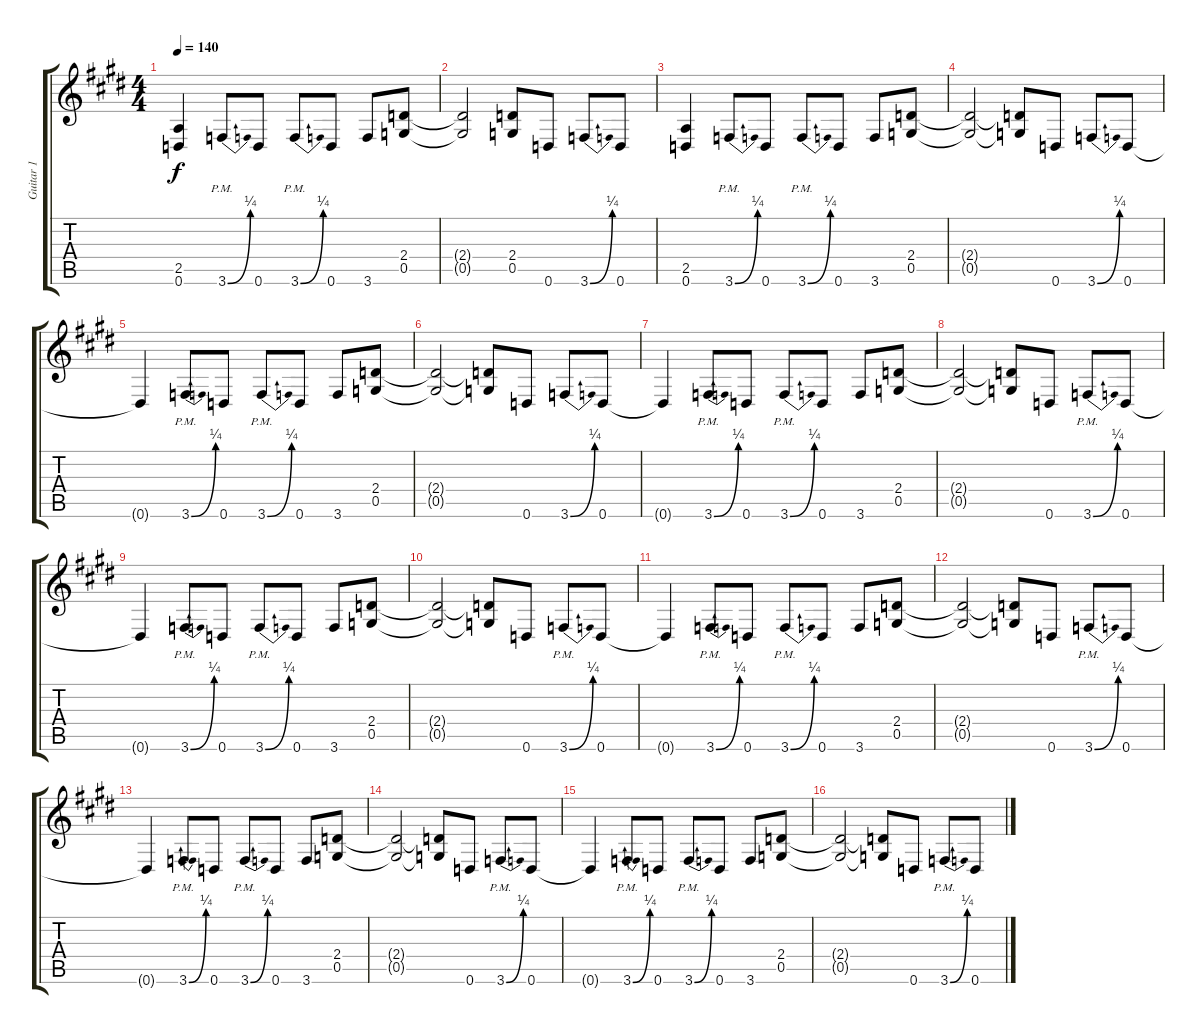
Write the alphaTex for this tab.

\track ("Guitar 1" "Guitar 1") {instrument distortionguitar}
\staff {score tabs}
\tuning (D4 A3 F3 C3 G2 D2) {hide}
\ts (4 4)
\tempo 140
\clef g2
\ks c#minor
(2.5 0.6).4{dy f} 3.6{be (bend 0 0 60 1) pm}.8 0.6.8 3.6{be (bend 0 0 60 1) pm}.8 0.6.8 3.6.8 (2.4 0.5).8 |
\ks e
(2.4{t} 0.5{t}).2 (2.4 0.5).8 0.6.8 3.6{be (bend 0 0 60 1)}.8 0.6.8 |
\ks c#minor
(2.5 0.6).4 3.6{be (bend 0 0 60 1) pm}.8 0.6.8 3.6{be (bend 0 0 60 1) pm}.8 0.6.8 3.6.8 (2.4 0.5).8 |
\ks e
(2.4{t} 0.5{t}).2 (2.4{t} 0.5{t}).8 0.6.8 3.6{be (bend 0 0 60 1)}.8 0.6.8 |
\ks c#minor
0.6{t}.4 3.6{be (bend 0 0 60 1) pm}.8 0.6.8 3.6{be (bend 0 0 60 1) pm}.8 0.6.8 3.6.8 (2.4 0.5).8 |
\ks e
(2.4{t} 0.5{t}).2 (2.4{t} 0.5{t}).8 0.6.8 3.6{be (bend 0 0 60 1)}.8 0.6.8 |
\ks c#minor
0.6{t}.4 3.6{be (bend 0 0 60 1) pm}.8 0.6.8 3.6{be (bend 0 0 60 1) pm}.8 0.6.8 3.6.8 (2.4 0.5).8 |
(2.4{t} 0.5{t}).2 (2.4{t} 0.5{t}).8 0.6.8 3.6{be (bend 0 0 60 1) pm}.8 0.6.8 |
0.6{t}.4 3.6{be (bend 0 0 60 1) pm}.8 0.6.8 3.6{be (bend 0 0 60 1) pm}.8 0.6.8 3.6.8 (2.4 0.5).8 |
(2.4{t} 0.5{t}).2 (2.4{t} 0.5{t}).8 0.6.8 3.6{be (bend 0 0 60 1) pm}.8 0.6.8 |
0.6{t}.4 3.6{be (bend 0 0 60 1) pm}.8 0.6.8 3.6{be (bend 0 0 60 1) pm}.8 0.6.8 3.6.8 (2.4 0.5).8 |
(2.4{t} 0.5{t}).2 (2.4{t} 0.5{t}).8 0.6.8 3.6{be (bend 0 0 60 1) pm}.8 0.6.8 |
0.6{t}.4 3.6{be (bend 0 0 60 1) pm}.8 0.6.8 3.6{be (bend 0 0 60 1) pm}.8 0.6.8 3.6.8 (2.4 0.5).8 |
(2.4{t} 0.5{t}).2 (2.4{t} 0.5{t}).8 0.6.8 3.6{be (bend 0 0 60 1) pm}.8 0.6.8 |
0.6{t}.4 3.6{be (bend 0 0 60 1) pm}.8 0.6.8 3.6{be (bend 0 0 60 1) pm}.8 0.6.8 3.6.8 (2.4 0.5).8 |
(2.4{t} 0.5{t}).2 (2.4{t} 0.5{t}).8 0.6.8 3.6{be (bend 0 0 60 1) pm}.8 0.6.8
